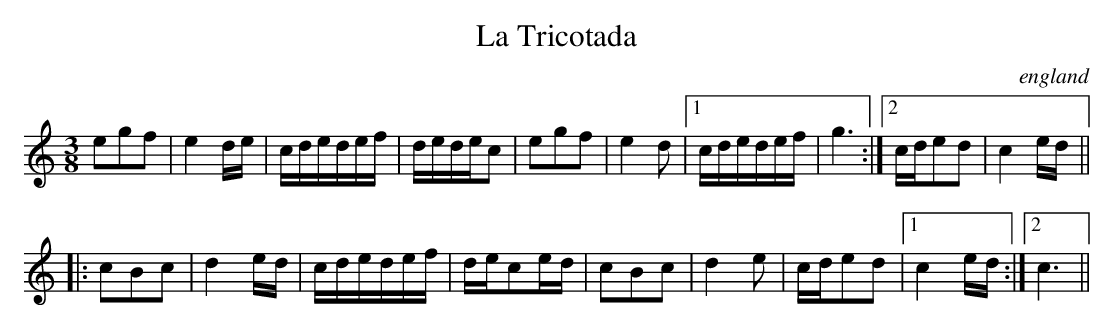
X:1
T:La Tricotada
O:england
M:3/8
L:1/8
K:C
egf|e2 d/e/|c/d/e/d/e/f/|d/e/d/e/c|egf|\
e2 d|1c/d/e/d/e/f/|g3:|2c/d/ed|c2e/d/||
|:cBc|d2  e/d/|c/d/e/d/e/f/|d/e/ce/d/|\
cBc|d2 e|c/d/ed|1c2e/d/:|2c3||
